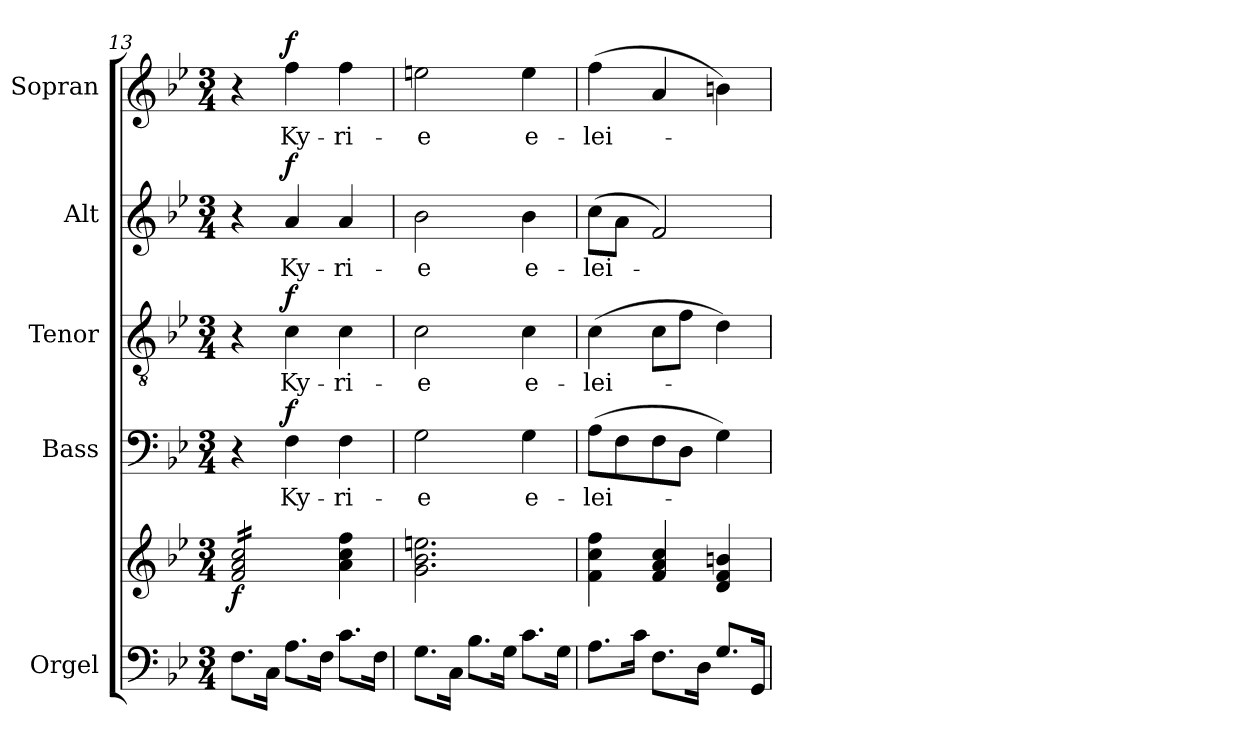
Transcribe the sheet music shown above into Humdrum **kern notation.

**kern	**kern	**dynam	**kern	**text	**dynam	**kern	**text	**dynam	**kern	**text	**dynam	**kern	**text	**dynam
*part5	*part5	*part5	*part4	*part4	*part4	*part3	*part3	*part3	*part2	*part2	*part2	*part1	*part1	*part1
*staff6	*staff5	*staff5/6	*staff4	*staff4	*staff4	*staff3	*staff3	*staff3	*staff2	*staff2	*staff2	*staff1	*staff1	*staff1
*I"Orgel	*	*	*I"Bass	*	*	*I"Tenor	*	*	*I"Alt	*	*	*I"Sopran	*	*
*I'Org.	*	*	*I'B.	*	*	*I'T.	*	*	*I'A.	*	*	*I'S.	*	*
*clefF4	*clefG2	*	*clefF4	*	*	*clefGv2	*	*	*clefG2	*	*	*clefG2	*	*
*k[b-e-]	*k[b-e-]	*	*k[b-e-]	*	*	*k[b-e-]	*	*	*k[b-e-]	*	*	*k[b-e-]	*	*
*B-:	*B-:	*	*B-:	*	*	*B-:	*	*	*B-:	*	*	*B-:	*	*
*M3/4	*M3/4	*	*M3/4	*	*	*M3/4	*	*	*M3/4	*	*	*M3/4	*	*
=13	=13	=13	=13	=13	=13	=13	=13	=13	=13	=13	=13	=13	=13	=13
!	!	!LO:DY:b	!	!	!	!	!	!	!	!	!	!	!	!
*	*tremolo	*	*	*	*	*	*	*	*	*	*	*	*	*
8.F\L	16f/ 16a/ 16cc/LL	f	4r	.	.	4r	.	.	4r	.	.	4r	.	.
.	16f/ 16a/ 16cc/	.	.	.	.	.	.	.	.	.	.	.	.	.
.	16f/ 16a/ 16cc/	.	.	.	.	.	.	.	.	.	.	.	.	.
16C\Jk	16f/ 16a/ 16cc/	.	.	.	.	.	.	.	.	.	.	.	.	.
!	!	!	!	!LO:LY:b	!LO:DY:a	!	!LO:LY:b	!LO:DY:a	!	!LO:LY:b	!LO:DY:a	!	!LO:LY:b	!LO:DY:a
8.A\L	16f/ 16a/ 16cc/	.	4F\	Ky-	f	4c\	Ky-	f	4a/	Ky-	f	4ff\	Ky-	f
.	16f/ 16a/ 16cc/	.	.	.	.	.	.	.	.	.	.	.	.	.
.	16f/ 16a/ 16cc/	.	.	.	.	.	.	.	.	.	.	.	.	.
16F\Jk	16f/ 16a/ 16cc/JJ	.	.	.	.	.	.	.	.	.	.	.	.	.
*	*Xtremolo	*	*	*	*	*	*	*	*	*	*	*	*	*
!	!	!	!	!LO:LY:b	!	!	!LO:LY:b	!	!	!LO:LY:b	!	!	!LO:LY:b	!
8.c\L	4a\ 4cc\ 4ff\	.	4F\	-ri-	.	4c\	-ri-	.	4a/	-ri-	.	4ff\	-ri-	.
16F\Jk	.	.	.	.	.	.	.	.	.	.	.	.	.	.
=14	=14	=14	=14	=14	=14	=14	=14	=14	=14	=14	=14	=14	=14	=14
!	!	!	!	!LO:LY:b	!	!	!LO:LY:b	!	!	!LO:LY:b	!	!	!LO:LY:b	!
8.G\L	2.g\ 2.b-\ 2.een\	.	2G\	-e	.	2c\	-e	.	2b-\	-e	.	2een\	-e	.
16C\Jk	.	.	.	.	.	.	.	.	.	.	.	.	.	.
8.B-\L	.	.	.	.	.	.	.	.	.	.	.	.	.	.
16G\Jk	.	.	.	.	.	.	.	.	.	.	.	.	.	.
!	!	!	!	!LO:LY:b	!	!	!LO:LY:b	!	!	!LO:LY:b	!	!	!LO:LY:b	!
8.c\L	.	.	4G\	e-	.	4c\	e-	.	4b-\	e-	.	4ee\	e-	.
16G\Jk	.	.	.	.	.	.	.	.	.	.	.	.	.	.
=15	=15	=15	=15	=15	=15	=15	=15	=15	=15	=15	=15	=15	=15	=15
!	!	!	!	!LO:LY:b	!	!	!LO:LY:b	!	!	!LO:LY:b	!	!	!LO:LY:b	!
8.A\L	4f\ 4cc\ 4ff\	.	(>8A\L	-lei-	.	(>4c\	-lei-	.	(>8cc\L	-lei-	.	(>4ff\	-lei-	.
.	.	.	8F\	.	.	.	.	.	8a\J	.	.	.	.	.
16c\Jk	.	.	.	.	.	.	.	.	.	.	.	.	.	.
8.F\L	4f/ 4a/ 4cc/	.	8F\	.	.	8c\L	.	.	2f/)	.	.	4a/	.	.
.	.	.	8D\J	.	.	8f\J	.	.	.	.	.	.	.	.
16D\Jk	.	.	.	.	.	.	.	.	.	.	.	.	.	.
8.G/L	4d/ 4f/ 4bn/	.	4G\)	.	.	4d\)	.	.	.	.	.	4bn\)	.	.
16GG/Jk	.	.	.	.	.	.	.	.	.	.	.	.	.	.
=	=	=	=	=	=	=	=	=	=	=	=	=	=	=
*-	*-	*-	*-	*-	*-	*-	*-	*-	*-	*-	*-	*-	*-	*-
